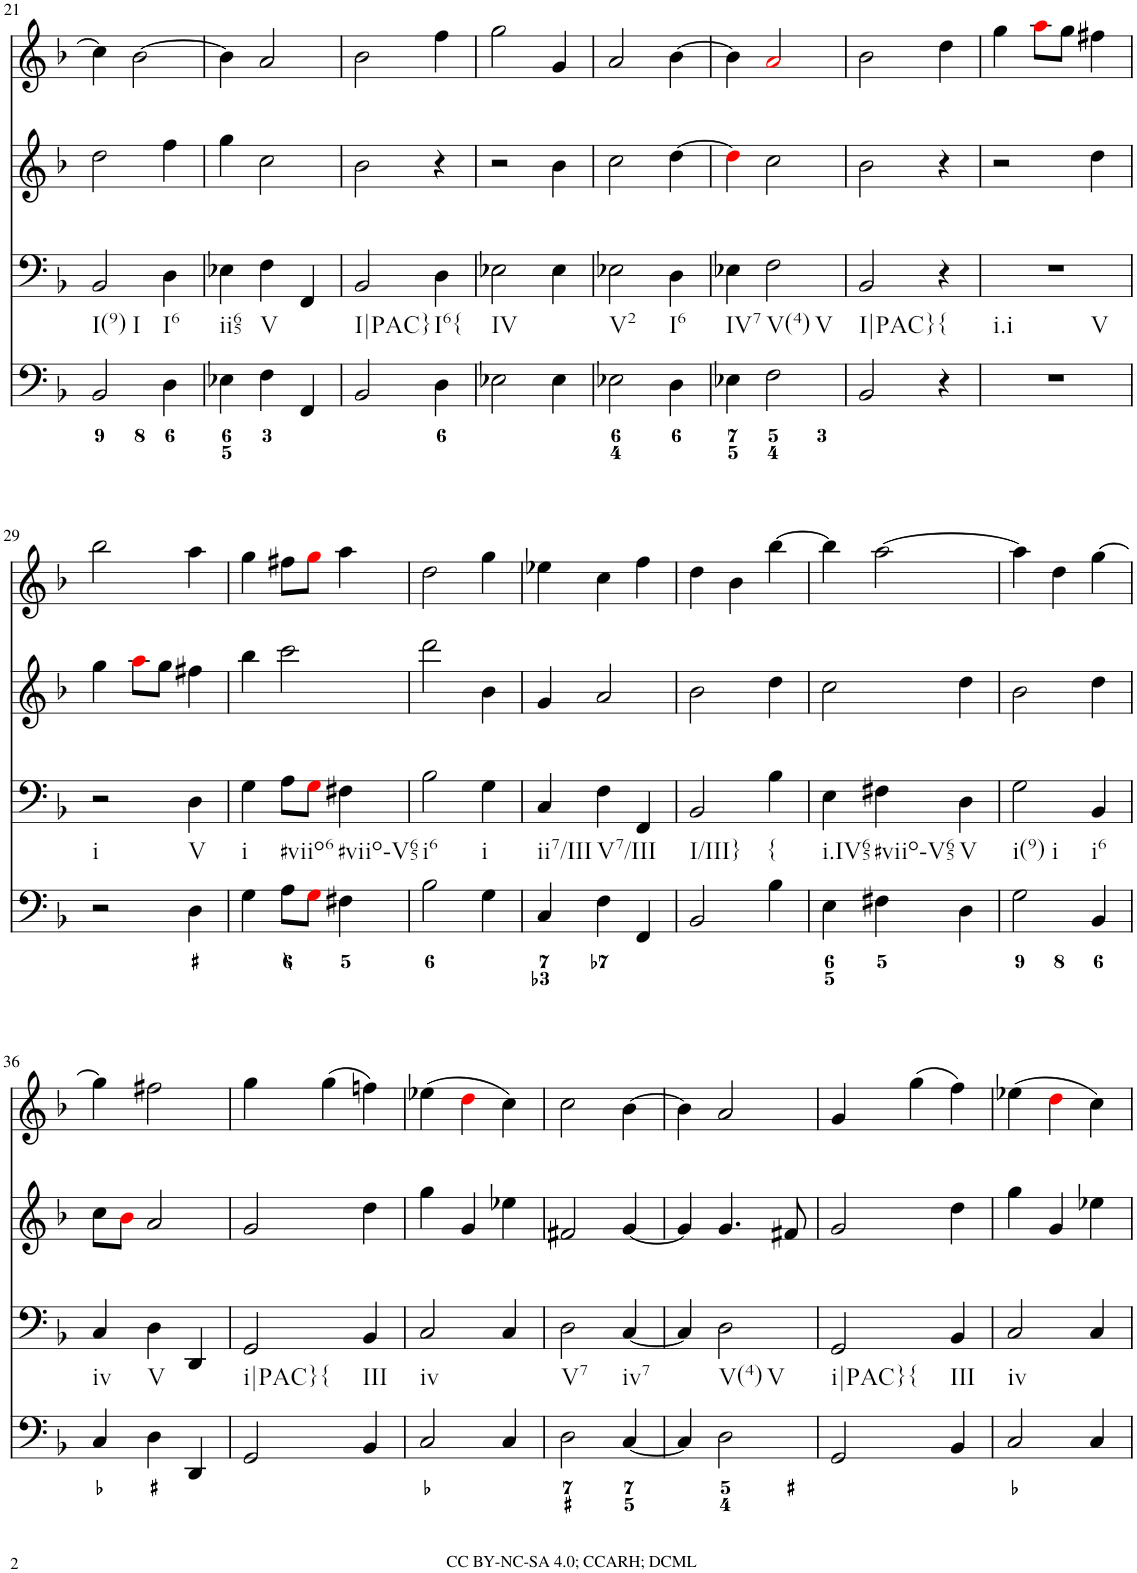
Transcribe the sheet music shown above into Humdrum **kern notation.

**kern	**kern	**kern	**kern
*part4	*part3	*part2	*part1
*staff4	*staff3	*staff2	*staff1
*I"Piano	*I"Piano	*I"Piano	*I"Piano
*I'Pno	*I'Pno	*I'Pno	*I'Pno
!!LO:PB:g=z
*clefF4	*clefF4	*clefG2	*clefG2
*k[b-]	*k[b-]	*k[b-]	*k[b-]
*d:	*d:	*d:	*d:
*M3/4	*M3/4	*M3/4	*M3/4
=21	=21	=21	=21
!	!LO:TX:b:t=I(9)	!	!
!	!LO:TX:b:t=I	!	!
2BB-/	2BB-/	2dd\	4cc\]
.	.	.	[2b-\
!	!LO:TX:b:t=I6	!	!
4D\	4D\	4ff\	.
=22	=22	=22	=22
!	!LO:TX:b:t=ii65	!	!
4E-X\	4E-X\	4gg\	4b-\]
!	!LO:TX:b:t=V	!	!
4F\	4F\	2cc\	2a/
4FF/	4FF/	.	.
=23	=23	=23	=23
!	!LO:TX:b:t=I|PAC}	!	!
2BB-/	2BB-/	2b-\	2b-\
!	!LO:TX:b:t=I6{	!	!
4D\	4D\	4r	4ff\
=24	=24	=24	=24
!	!LO:TX:b:t=IV	!	!
2E-X\	2E-X\	2r	2gg\
4E-\	4E-\	4b-\	4g/
=25	=25	=25	=25
!	!LO:TX:b:t=V2	!	!
2E-X\	2E-X\	2cc\	2a/
!	!LO:TX:b:t=I6	!	!
4D\	4D\	[4dd\	[4b-\
=26	=26	=26	=26
!	!LO:TX:b:t=IV7	!	!
4E-X\	4E-X\	4ddi\]	4b-\]
!	!LO:TX:b:t=V(4)	!	!
!	!LO:TX:b:t=V	!	!
2F\	2F\	2cc\	2ai/
=27	=27	=27	=27
!	!LO:TX:b:t=I|PAC}	!	!
2BB-/	2BB-/	2b-\	2b-\
!	!LO:TX:b:t={	!	!
4r	4r	4r	4dd\
=28	=28	=28	=28
!	!LO:TX:b:t=i.i	!	!
!	!LO:TX:b:t=V	!	!
2.r	2.r	2r	4gg\
.	.	.	8aai\L
.	.	.	8gg\J
.	.	4dd\	4ff#X\
!!LO:LB:g=z
=29	=29	=29	=29
!	!LO:TX:b:t=i	!	!
2r	2r	4gg\	2bb-\
.	.	8aai\L	.
.	.	8gg\J	.
!	!LO:TX:b:t=V	!	!
4D\	4D\	4ff#X\	4aa\
=30	=30	=30	=30
!	!LO:TX:b:t=i	!	!
4G\	4G\	4bb-\	4gg\
!	!LO:TX:b:t=#viio6	!	!
8A\L	8A\L	2ccc\	8ff#X\L
8Gi\J	8Gi\J	.	8ggi\J
!	!LO:TX:b:t=#viio-V65	!	!
4F#X\	4F#X\	.	4aa\
=31	=31	=31	=31
!	!LO:TX:b:t=i6	!	!
2B-\	2B-\	2ddd\	2dd\
!	!LO:TX:b:t=i	!	!
4G\	4G\	4b-\	4gg\
=32	=32	=32	=32
!	!LO:TX:b:t=ii7/III	!	!
4C/	4C/	4g/	4ee-X\
!	!LO:TX:b:t=V7/III	!	!
4F\	4F\	2a/	4cc\
4FF/	4FF/	.	4ff\
=33	=33	=33	=33
!	!LO:TX:b:t=I/III}	!	!
2BB-/	2BB-/	2b-\	4dd\
.	.	.	4b-\
!	!LO:TX:b:t={	!	!
4B-\	4B-\	4dd\	[4bb-\
=34	=34	=34	=34
!	!LO:TX:b:t=i.IV65	!	!
4E\	4E\	2cc\	4bb-\]
!	!LO:TX:b:t=#viio-V65	!	!
4F#X\	4F#X\	.	[2aa\
!	!LO:TX:b:t=V	!	!
4D\	4D\	4dd\	.
=35	=35	=35	=35
!	!LO:TX:b:t=i(9)	!	!
!	!LO:TX:b:t=i	!	!
2G\	2G\	2b-\	4aa\]
.	.	.	4dd\
!	!LO:TX:b:t=i6	!	!
4BB-/	4BB-/	4dd\	[4gg\
!!LO:LB:g=z
=36	=36	=36	=36
!	!LO:TX:b:t=iv	!	!
4C/	4C/	8cc\L	4gg\]
.	.	8b-i\J	.
!	!LO:TX:b:t=V	!	!
4D\	4D\	2a/	2ff#X\
4DD/	4DD/	.	.
=37	=37	=37	=37
!	!LO:TX:b:t=i|PAC}	!	!
!	!LO:TX:b:t={	!	!
2GG/	2GG/	2g/	4gg\
.	.	.	(4gg\
!	!LO:TX:b:t=III	!	!
4BB-/	4BB-/	4dd\	4ffn\)
=38	=38	=38	=38
!	!LO:TX:b:t=iv	!	!
2C/	2C/	4gg\	(4ee-X\
.	.	4g/	4ddi\
4C/	4C/	4ee-X\	4cc\)
=39	=39	=39	=39
!	!LO:TX:b:t=V7	!	!
2D\	2D\	2f#X/	2cc\
!	!LO:TX:b:t=iv7	!	!
[4C/	[4C/	[4g/	[4b-\
=40	=40	=40	=40
4C/]	4C/]	4g/]	4b-\]
!	!LO:TX:b:t=V(4)	!	!
!	!LO:TX:b:t=V	!	!
2D\	2D\	4.g/	2a/
.	.	8f#X/	.
=41	=41	=41	=41
!	!LO:TX:b:t=i|PAC}	!	!
!	!LO:TX:b:t={	!	!
2GG/	2GG/	2g/	4g/
.	.	.	(4gg\
!	!LO:TX:b:t=III	!	!
4BB-/	4BB-/	4dd\	4ff\)
=42	=42	=42	=42
!	!LO:TX:b:t=iv	!	!
2C/	2C/	4gg\	(4ee-X\
.	.	4g/	4ddi\
4C/	4C/	4ee-X\	4cc\)
=	=	=	=
*-	*-	*-	*-
